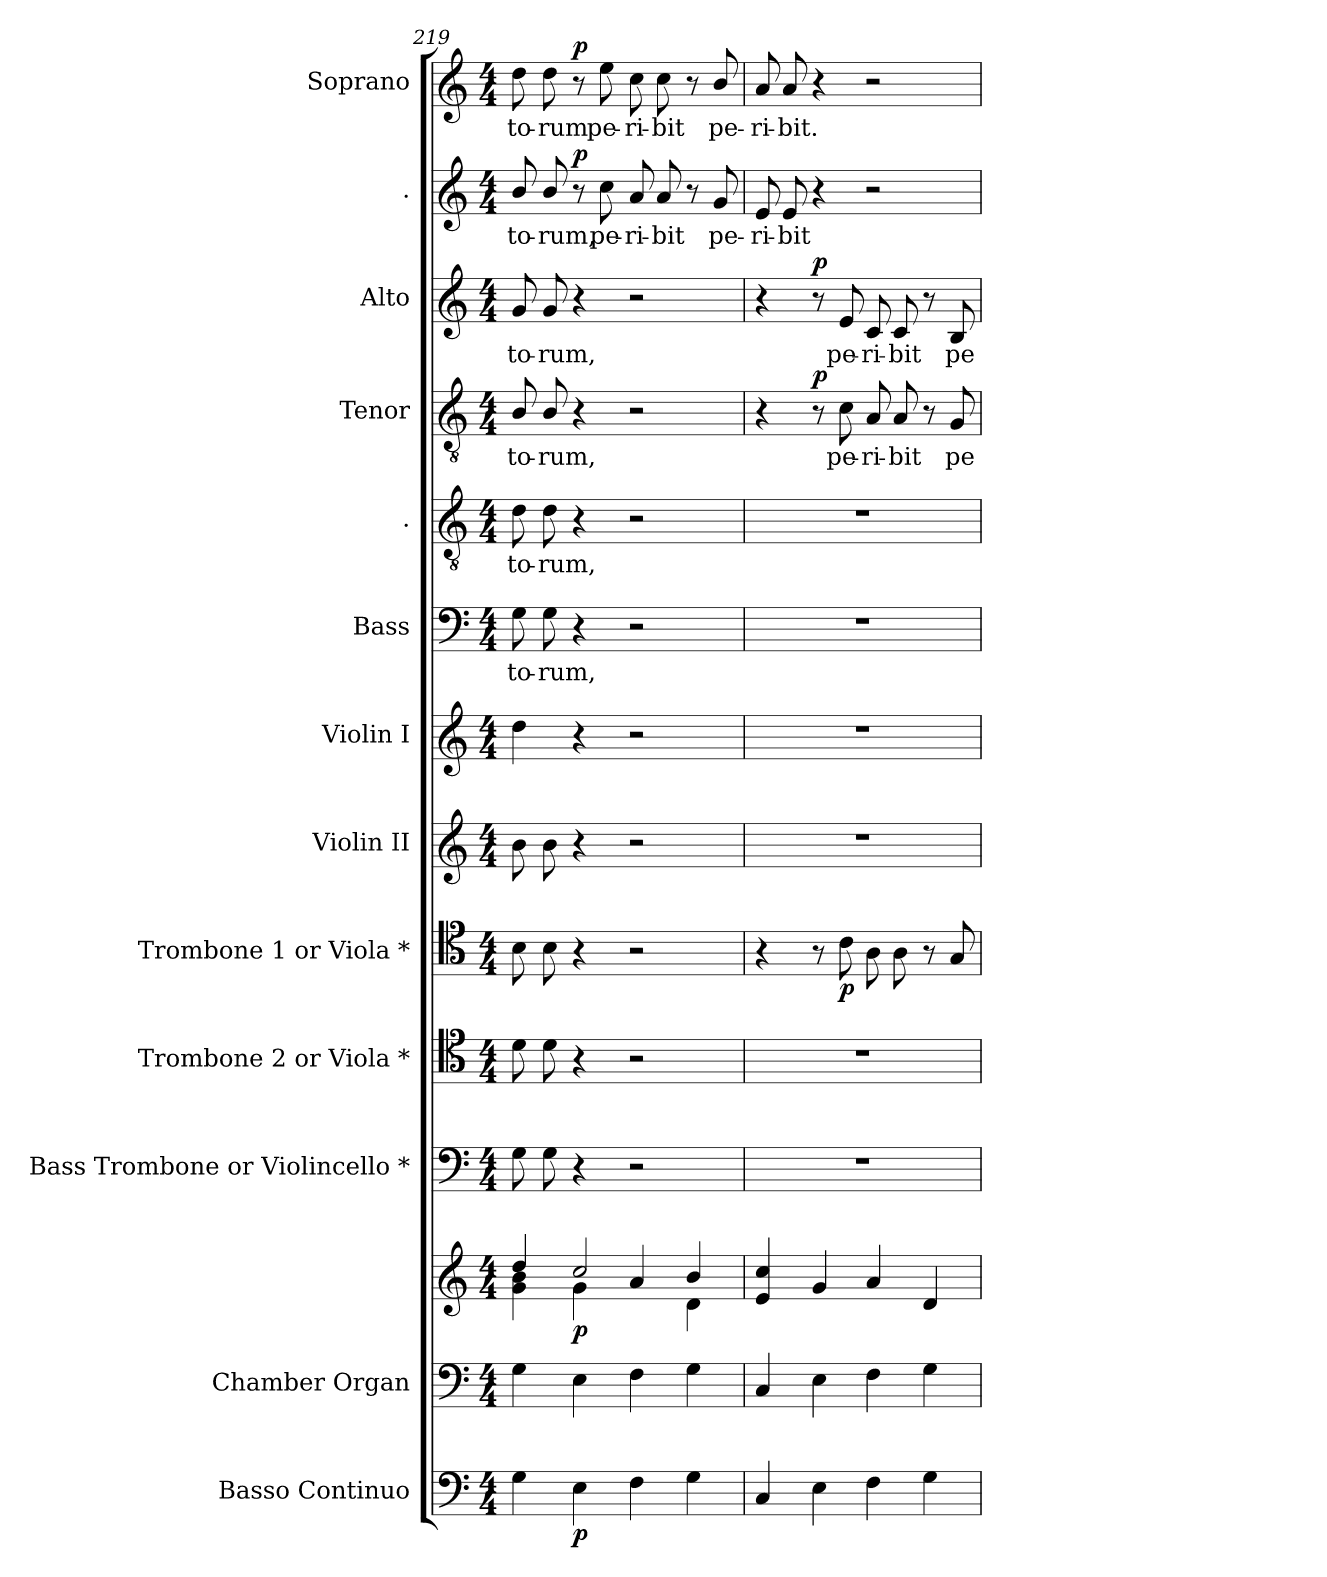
**kern	**dynam	**kern	**kern	**dynam	**kern	**kern	**kern	**dynam	**kern	**kern	**kern	**text	**kern	**text	**kern	**text	**dynam	**kern	**text	**dynam	**kern	**text	**dynam	**kern	**text	**dynam
*part13	*part13	*part12	*part12	*part12	*part11	*part10	*part9	*part9	*part8	*part7	*part6	*part6	*part5	*part5	*part4	*part4	*part4	*part3	*part3	*part3	*part2	*part2	*part2	*part1	*part1	*part1
*staff14	*staff14	*staff13	*staff12	*staff12/13	*staff11	*staff10	*staff9	*staff9	*staff8	*staff7	*staff6	*staff6	*staff5	*staff5	*staff4	*staff4	*staff4	*staff3	*staff3	*staff3	*staff2	*staff2	*staff2	*staff1	*staff1	*staff1
*I"Basso  Continuo	*	*I"Chamber  Organ	*	*	*I"Bass Trombone or Violincello *	*I"Trombone 2 or Viola *	*I"Trombone 1 or Viola *	*	*I"Violin II	*I"Violin I	*I"Bass	*	*I".	*	*I"Tenor	*	*	*I"Alto	*	*	*I".	*	*	*I"Soprano	*	*
*I'B Cont	*	*I'Org.	*	*	*I'B. Tbn.	*I'Tbn 2	*I'Tbn 1	*	*I'Vln. II	*I'Vln. I	*I'B.	*	*	*	*I'T,	*	*	*I'A.	*	*	*	*	*	*I'S.	*	*
*clefF4	*	*clefF4	*clefG2	*	*clefF4	*clefC4	*clefC4	*	*clefG2	*clefG2	*clefF4	*	*clefGv2	*	*clefGv2	*	*	*clefG2	*	*	*clefG2	*	*	*clefG2	*	*
*ITrd7c12	*	*	*	*	*	*	*	*	*	*	*	*	*ITrd7c12	*	*ITrd7c12	*	*	*	*	*	*	*	*	*	*	*
*k[]	*	*k[]	*k[]	*	*k[]	*k[]	*k[]	*	*k[]	*k[]	*k[]	*	*k[]	*	*k[]	*	*	*k[]	*	*	*k[]	*	*	*k[]	*	*
*C:	*	*C:	*C:	*	*C:	*C:	*C:	*	*C:	*C:	*C:	*	*C:	*	*C:	*	*	*C:	*	*	*C:	*	*	*C:	*	*
*M4/4	*	*M4/4	*M4/4	*	*M4/4	*M4/4	*M4/4	*	*M4/4	*M4/4	*M4/4	*	*M4/4	*	*M4/4	*	*	*M4/4	*	*	*M4/4	*	*	*M4/4	*	*
=219	=219	=219	=219	=219	=219	=219	=219	=219	=219	=219	=219	=219	=219	=219	=219	=219	=219	=219	=219	=219	=219	=219	=219	=219	=219	=219
*	*	*	*^	*	*	*	*	*	*	*	*	*	*	*	*	*	*	*	*	*	*	*	*	*	*	*
!	!	!	!	!	!	!	!	!	!	!	!	!	!LO:LY:b:color=#000000	!	!	!	!	!	!	!	!	!	!	!	!	!	!
!	!	!	!	!	!	!	!	!	!	!	!	!	!	!	!LO:LY:b:color=#000000	!	!	!	!	!	!	!	!	!	!	!	!
!	!	!	!	!	!	!	!	!	!	!	!	!	!	!	!	!	!LO:LY:b:color=#000000	!	!	!	!	!	!	!	!	!	!
!	!	!	!	!	!	!	!	!	!	!	!	!	!	!	!	!	!	!	!	!LO:LY:b:color=#000000	!	!	!	!	!	!	!
!	!	!	!	!	!	!	!	!	!	!	!	!	!	!	!	!	!	!	!	!	!	!	!LO:LY:b:color=#000000	!	!	!	!
!	!	!	!	!	!	!	!	!	!	!	!	!	!	!	!	!	!	!	!	!	!	!	!	!	!	!LO:LY:b:color=#000000	!
4GGi\	.	4Gi\	4ddi/	4gi\ 4bi	.	8Gi\	8di\	8Bi\	.	8bi\	4ddi\	8Gi\	-to-	8Di\	-to-	8BBi/	-to-	.	8gi/	-to-	.	8bi/	-to-	.	8ddi\	-to-	.
!	!	!	!	!	!	!	!	!	!	!	!	!	!LO:LY:b:color=#000000	!	!	!	!	!	!	!	!	!	!	!	!	!	!
!	!	!	!	!	!	!	!	!	!	!	!	!	!	!	!LO:LY:b:color=#000000	!	!	!	!	!	!	!	!	!	!	!	!
!	!	!	!	!	!	!	!	!	!	!	!	!	!	!	!	!	!LO:LY:b:color=#000000	!	!	!	!	!	!	!	!	!	!
!	!	!	!	!	!	!	!	!	!	!	!	!	!	!	!	!	!	!	!	!LO:LY:b:color=#000000	!	!	!	!	!	!	!
!	!	!	!	!	!	!	!	!	!	!	!	!	!	!	!	!	!	!	!	!	!	!	!LO:LY:b:color=#000000	!	!	!	!
!	!	!	!	!	!	!	!	!	!	!	!	!	!	!	!	!	!	!	!	!	!	!	!	!	!	!LO:LY:b:color=#000000	!
.	.	.	.	.	.	8Gi\	8di\	8Bi\	.	8bi\	.	8Gi\	-rum,	8Di\	-rum,	8BBi/	-rum,	.	8gi/	-rum,	.	8bi/	-rum,	.	8ddi\	-rum	.
4EEi\	p	4Ei\	2cci/	4gi\	p	4r	4r	4r	.	4r	4r	4r	.	4r	.	4r	.	.	4r	.	.	8r	.	p	8r	.	p
!	!	!	!	!	!	!	!	!	!	!	!	!	!	!	!	!	!	!	!	!	!	!	!LO:LY:b:color=#000000	!	!	!	!
!	!	!	!	!	!	!	!	!	!	!	!	!	!	!	!	!	!	!	!	!	!	!	!	!	!	!LO:LY:b:color=#000000	!
.	.	.	.	.	.	.	.	.	.	.	.	.	.	.	.	.	.	.	.	.	.	8cci\	pe-	.	8eei\	pe-	.
!	!	!	!	!	!	!	!	!	!	!	!	!	!	!	!	!	!	!	!	!	!	!	!LO:LY:b:color=#000000	!	!	!	!
!	!	!	!	!	!	!	!	!	!	!	!	!	!	!	!	!	!	!	!	!	!	!	!	!	!	!LO:LY:b:color=#000000	!
4FFi\	.	4Fi\	.	4ai/	.	2r	2r	2r	.	2r	2r	2r	.	2r	.	2r	.	.	2r	.	.	8ai/	-ri-	.	8cci\	-ri-	.
!	!	!	!	!	!	!	!	!	!	!	!	!	!	!	!	!	!	!	!	!	!	!	!LO:LY:b:color=#000000	!	!	!	!
!	!	!	!	!	!	!	!	!	!	!	!	!	!	!	!	!	!	!	!	!	!	!	!	!	!	!LO:LY:b:color=#000000	!
.	.	.	.	.	.	.	.	.	.	.	.	.	.	.	.	.	.	.	.	.	.	8ai/	-bit	.	8cci\	-bit	.
4GGi\	.	4Gi\	4bi/	4di\	.	.	.	.	.	.	.	.	.	.	.	.	.	.	.	.	.	8r	.	.	8r	.	.
!	!	!	!	!	!	!	!	!	!	!	!	!	!	!	!	!	!	!	!	!	!	!	!LO:LY:b:color=#000000	!	!	!	!
!	!	!	!	!	!	!	!	!	!	!	!	!	!	!	!	!	!	!	!	!	!	!	!	!	!	!LO:LY:b:color=#000000	!
.	.	.	.	.	.	.	.	.	.	.	.	.	.	.	.	.	.	.	.	.	.	8gi/	pe-	.	8bi/	pe-	.
*	*	*	*v	*v	*	*	*	*	*	*	*	*	*	*	*	*	*	*	*	*	*	*	*	*	*	*	*
=220	=220	=220	=220	=220	=220	=220	=220	=220	=220	=220	=220	=220	=220	=220	=220	=220	=220	=220	=220	=220	=220	=220	=220	=220	=220	=220
!	!	!	!	!	!	!	!	!	!	!	!	!	!	!	!	!	!	!	!	!	!	!LO:LY:b:color=#000000	!	!	!	!
!	!	!	!	!	!	!	!	!	!	!	!	!	!	!	!	!	!	!	!	!	!	!	!	!	!LO:LY:b:color=#000000	!
4CCi/	.	4Ci/	4ei/ 4cci	.	1r	1r	4r	.	1r	1r	1r	.	1r	.	4r	.	.	4r	.	.	8ei/	-ri-	.	8ai/	-ri-	.
!	!	!	!	!	!	!	!	!	!	!	!	!	!	!	!	!	!	!	!	!	!	!LO:LY:b:color=#000000	!	!	!	!
!	!	!	!	!	!	!	!	!	!	!	!	!	!	!	!	!	!	!	!	!	!	!	!	!	!LO:LY:b:color=#000000	!
.	.	.	.	.	.	.	.	.	.	.	.	.	.	.	.	.	.	.	.	.	8ei/	-bit	.	8ai/	-bit.	.
4EEi\	.	4Ei\	4gi/	.	.	.	8r	.	.	.	.	.	.	.	8r	.	p	8r	.	p	4r	.	.	4r	.	.
!	!	!	!	!	!	!	!	!	!	!	!	!	!	!	!	!LO:LY:b:color=#000000	!	!	!	!	!	!	!	!	!	!
!	!	!	!	!	!	!	!	!	!	!	!	!	!	!	!	!	!	!	!LO:LY:b:color=#000000	!	!	!	!	!	!	!
.	.	.	.	.	.	.	8ci\	p	.	.	.	.	.	.	8Ci\	pe-	.	8ei/	pe-	.	.	.	.	.	.	.
!	!	!	!	!	!	!	!	!	!	!	!	!	!	!	!	!LO:LY:b:color=#000000	!	!	!	!	!	!	!	!	!	!
!	!	!	!	!	!	!	!	!	!	!	!	!	!	!	!	!	!	!	!LO:LY:b:color=#000000	!	!	!	!	!	!	!
4FFi\	.	4Fi\	4ai/	.	.	.	8Ai\	.	.	.	.	.	.	.	8AAi/	-ri-	.	8ci/	-ri-	.	2r	.	.	2r	.	.
!	!	!	!	!	!	!	!	!	!	!	!	!	!	!	!	!LO:LY:b:color=#000000	!	!	!	!	!	!	!	!	!	!
!	!	!	!	!	!	!	!	!	!	!	!	!	!	!	!	!	!	!	!LO:LY:b:color=#000000	!	!	!	!	!	!	!
.	.	.	.	.	.	.	8Ai\	.	.	.	.	.	.	.	8AAi/	-bit	.	8ci/	-bit	.	.	.	.	.	.	.
4GGi\	.	4Gi\	4di/	.	.	.	8r	.	.	.	.	.	.	.	8r	.	.	8r	.	.	.	.	.	.	.	.
!	!	!	!	!	!	!	!	!	!	!	!	!	!	!	!	!LO:LY:b:color=#000000	!	!	!	!	!	!	!	!	!	!
!	!	!	!	!	!	!	!	!	!	!	!	!	!	!	!	!	!	!	!LO:LY:b:color=#000000	!	!	!	!	!	!	!
.	.	.	.	.	.	.	8Gi/	.	.	.	.	.	.	.	8GGi/	pe-	.	8Bi/	pe-	.	.	.	.	.	.	.
=	=	=	=	=	=	=	=	=	=	=	=	=	=	=	=	=	=	=	=	=	=	=	=	=	=	=
*-	*-	*-	*-	*-	*-	*-	*-	*-	*-	*-	*-	*-	*-	*-	*-	*-	*-	*-	*-	*-	*-	*-	*-	*-	*-	*-
